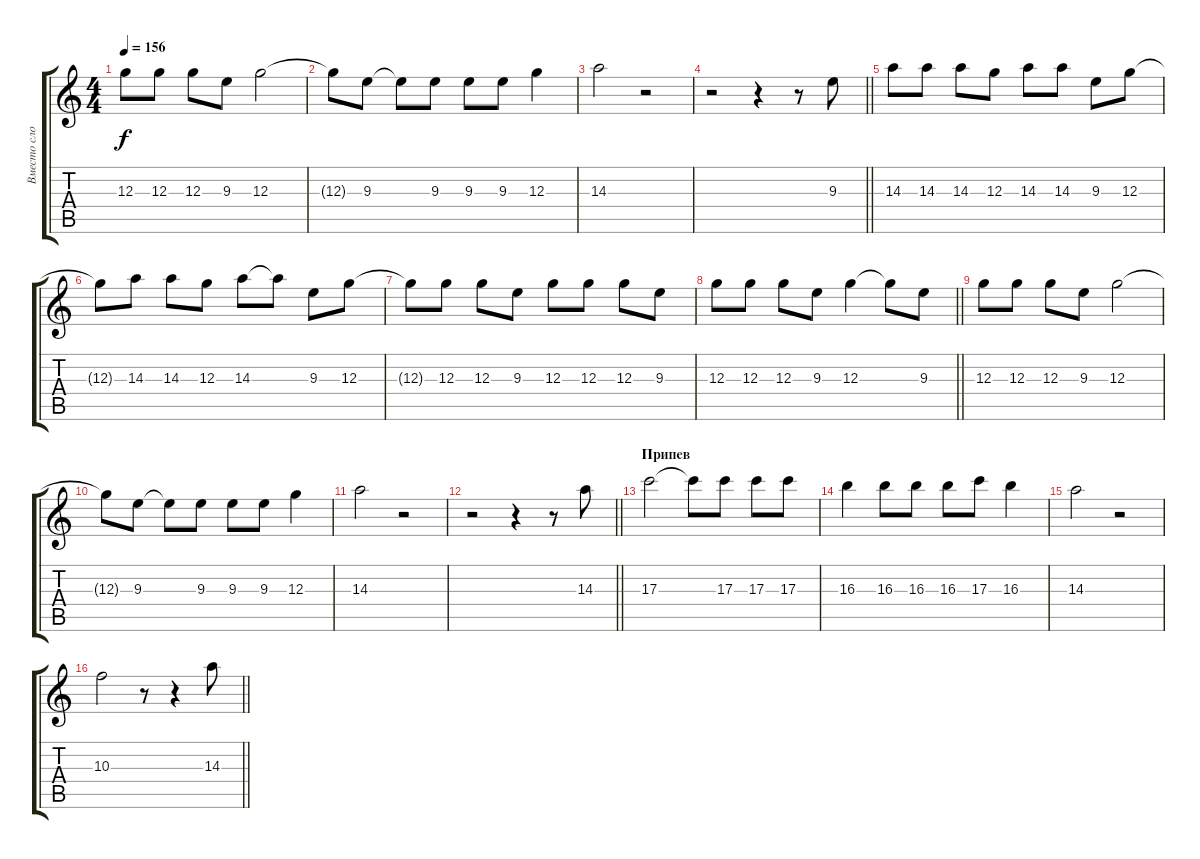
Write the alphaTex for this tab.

\track ("Вместо слов" "Вместо сло") {instrument acousticguitarsteel}
\staff {score tabs}
\tuning (E4 B3 G3 D3 A2 E2) {hide}
\ts (4 4)
\tempo 156
\clef g2
\ks c
12.3.8{dy f} 12.3.8 12.3.8 9.3.8 12.3.2 |
12.3{t}.8 9.3.8 9.3{t}.8 9.3.8 9.3.8 9.3.8 12.3.4 |
14.3.2 r.2 |
\barLineRight lightlight
r.2 r.4 r.8 9.3.8 |
14.3.8 14.3.8 14.3.8 12.3.8 14.3.8 14.3.8 9.3.8 12.3.8 |
12.3{t}.8 14.3.8 14.3.8 12.3.8 14.3.8 14.3{t}.8 9.3.8 12.3.8 |
12.3{t}.8 12.3.8 12.3.8 9.3.8 12.3.8 12.3.8 12.3.8 9.3.8 |
\barLineRight lightlight
12.3.8 12.3.8 12.3.8 9.3.8 12.3.4 12.3{t}.8 9.3.8 |
12.3.8 12.3.8 12.3.8 9.3.8 12.3.2 |
12.3{t}.8 9.3.8 9.3{t}.8 9.3.8 9.3.8 9.3.8 12.3.4 |
14.3.2 r.2 |
\barLineRight lightlight
r.2 r.4 r.8 14.3.8 |
\section ("" "Припев")
17.3.2 17.3{t}.8 17.3.8 17.3.8 17.3.8 |
16.3.4 16.3.8 16.3.8 16.3.8 17.3.8 16.3.4 |
14.3.2 r.2 |
\barLineRight lightlight
10.3.2 r.8 r.4 14.3.8
